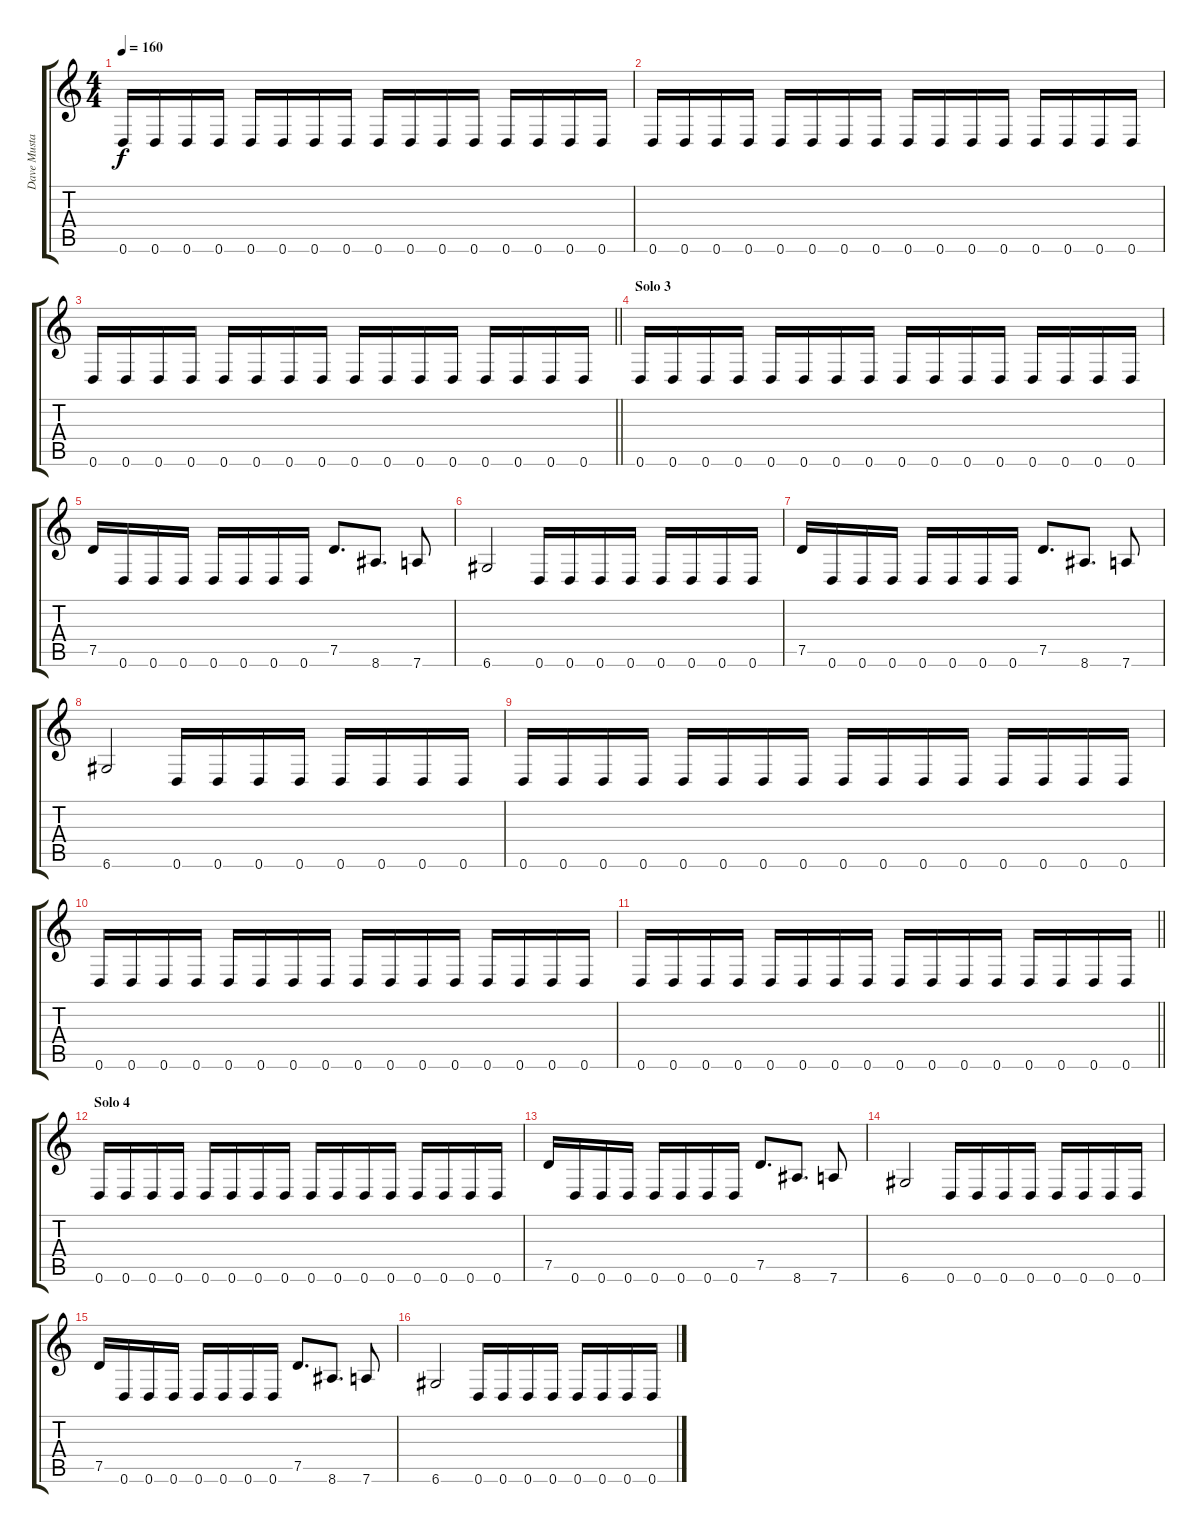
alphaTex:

\track ("Dave Mustaine" "Dave Musta") {instrument distortionguitar}
\staff {score tabs}
\tuning (D4 A3 F3 C3 G2 D2) {hide}
\ts (4 4)
\tempo 160
\clef g2
\ks c
0.6.16{dy f} 0.6.16 0.6.16 0.6.16 0.6.16 0.6.16 0.6.16 0.6.16 0.6.16 0.6.16 0.6.16 0.6.16 0.6.16 0.6.16 0.6.16 0.6.16 |
0.6.16 0.6.16 0.6.16 0.6.16 0.6.16 0.6.16 0.6.16 0.6.16 0.6.16 0.6.16 0.6.16 0.6.16 0.6.16 0.6.16 0.6.16 0.6.16 |
\barLineRight lightlight
0.6.16 0.6.16 0.6.16 0.6.16 0.6.16 0.6.16 0.6.16 0.6.16 0.6.16 0.6.16 0.6.16 0.6.16 0.6.16 0.6.16 0.6.16 0.6.16 |
\section ("" "Solo 3")
0.6.16 0.6.16 0.6.16 0.6.16 0.6.16 0.6.16 0.6.16 0.6.16 0.6.16 0.6.16 0.6.16 0.6.16 0.6.16 0.6.16 0.6.16 0.6.16 |
7.5.16 0.6.16 0.6.16 0.6.16 0.6.16 0.6.16 0.6.16 0.6.16 7.5.8{d} 8.6.8{d} 7.6.8 |
6.6.2 0.6.16 0.6.16 0.6.16 0.6.16 0.6.16 0.6.16 0.6.16 0.6.16 |
7.5.16 0.6.16 0.6.16 0.6.16 0.6.16 0.6.16 0.6.16 0.6.16 7.5.8{d} 8.6.8{d} 7.6.8 |
6.6.2 0.6.16 0.6.16 0.6.16 0.6.16 0.6.16 0.6.16 0.6.16 0.6.16 |
0.6.16 0.6.16 0.6.16 0.6.16 0.6.16 0.6.16 0.6.16 0.6.16 0.6.16 0.6.16 0.6.16 0.6.16 0.6.16 0.6.16 0.6.16 0.6.16 |
0.6.16 0.6.16 0.6.16 0.6.16 0.6.16 0.6.16 0.6.16 0.6.16 0.6.16 0.6.16 0.6.16 0.6.16 0.6.16 0.6.16 0.6.16 0.6.16 |
\barLineRight lightlight
0.6.16 0.6.16 0.6.16 0.6.16 0.6.16 0.6.16 0.6.16 0.6.16 0.6.16 0.6.16 0.6.16 0.6.16 0.6.16 0.6.16 0.6.16 0.6.16 |
\section ("" "Solo 4")
0.6.16 0.6.16 0.6.16 0.6.16 0.6.16 0.6.16 0.6.16 0.6.16 0.6.16 0.6.16 0.6.16 0.6.16 0.6.16 0.6.16 0.6.16 0.6.16 |
7.5.16 0.6.16 0.6.16 0.6.16 0.6.16 0.6.16 0.6.16 0.6.16 7.5.8{d} 8.6.8{d} 7.6.8 |
6.6.2 0.6.16 0.6.16 0.6.16 0.6.16 0.6.16 0.6.16 0.6.16 0.6.16 |
7.5.16 0.6.16 0.6.16 0.6.16 0.6.16 0.6.16 0.6.16 0.6.16 7.5.8{d} 8.6.8{d} 7.6.8 |
6.6.2 0.6.16 0.6.16 0.6.16 0.6.16 0.6.16 0.6.16 0.6.16 0.6.16
